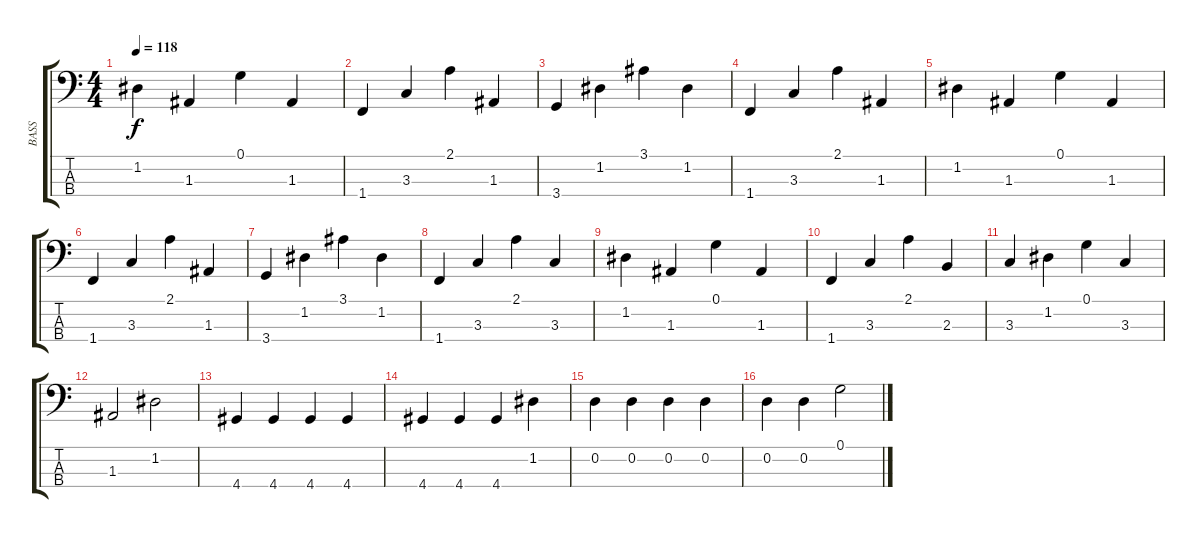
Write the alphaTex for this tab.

\track ("BASS" "BASS") {instrument acousticbass}
\staff {score tabs}
\tuning (G2 D2 A1 E1) {hide}
\ts (4 4)
\tempo 118
\clef f4
\ks c
1.2.4{dy f} 1.3.4 0.1.4 1.3.4 |
1.4.4 3.3.4 2.1.4 1.3.4 |
3.4.4 1.2.4 3.1.4 1.2.4 |
1.4.4 3.3.4 2.1.4 1.3.4 |
1.2.4 1.3.4 0.1.4 1.3.4 |
1.4.4 3.3.4 2.1.4 1.3.4 |
3.4.4 1.2.4 3.1.4 1.2.4 |
1.4.4 3.3.4 2.1.4 3.3.4 |
1.2.4 1.3.4 0.1.4 1.3.4 |
1.4.4 3.3.4 2.1.4 2.3.4 |
3.3.4 1.2.4 0.1.4 3.3.4 |
1.3.2 1.2.2 |
4.4.4 4.4.4 4.4.4 4.4.4 |
4.4.4 4.4.4 4.4.4 1.2.4 |
0.2.4 0.2.4 0.2.4 0.2.4 |
0.2.4 0.2.4 0.1.2
